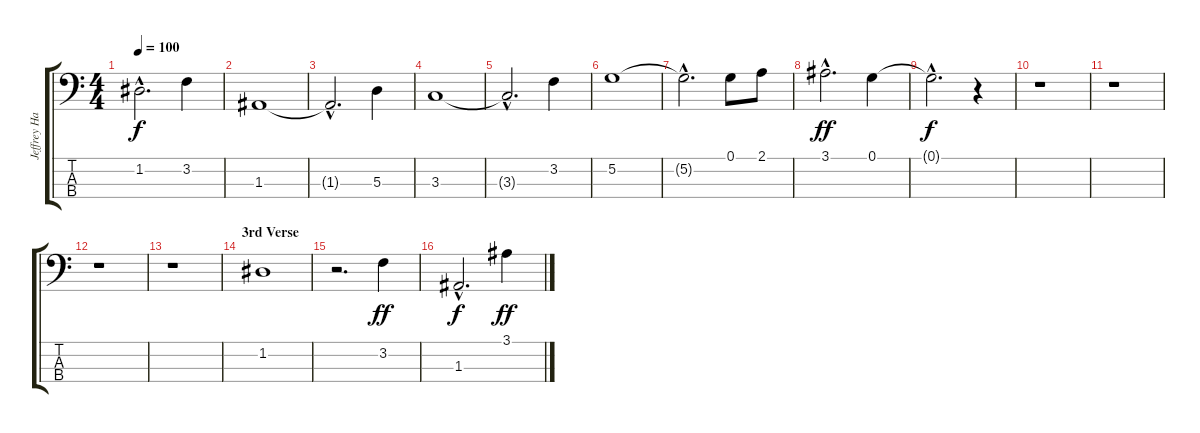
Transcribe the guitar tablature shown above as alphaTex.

\track ("Jeffrey Hammond-Hammond - acoustic bass" "Jeffrey Ha") {instrument acousticbass}
\staff {score tabs}
\tuning (G2 D2 A1 E1) {hide}
\ts (4 4)
\tempo 100
\clef f4
\ks c
1.2{hac t}.2{d dy f} 3.2.4 |
1.3.1 |
1.3{hac t}.2{d} 5.3.4 |
3.3.1 |
3.3{hac t}.2{d} 3.2.4 |
5.2.1 |
5.2{hac t}.2{d} 0.1.8 2.1.8 |
3.1{hac}.2{d dy ff} 0.1.4 |
0.1{hac t}.2{d dy f} r.4 |
r.1 |
r.1 |
r.1 |
r.1 |
\section ("" "3rd Verse")
1.2.1 |
r.2{d} 3.2.4{dy ff} |
1.3{hac}.2{d dy f} 3.1.4{dy ff}
